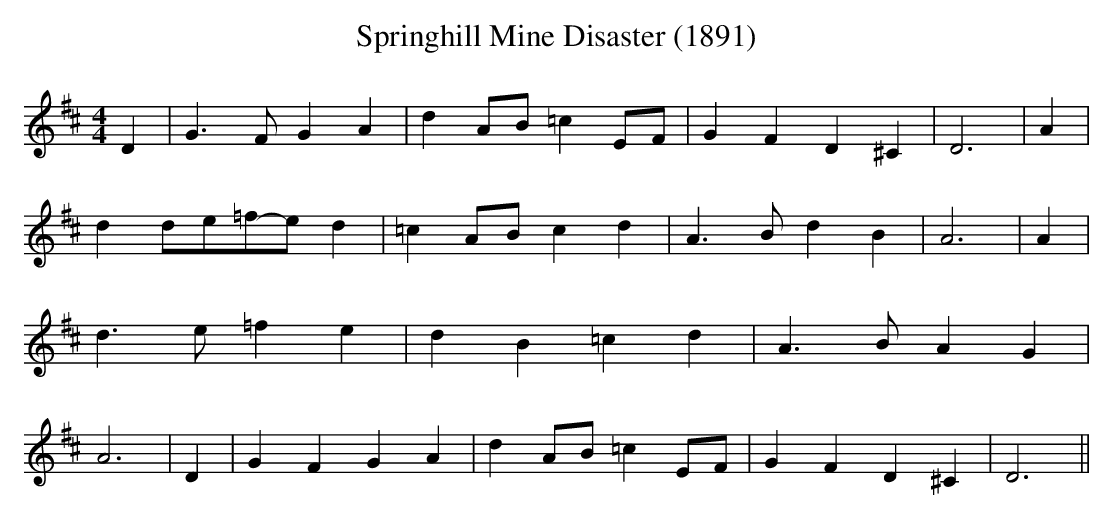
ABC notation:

X:1
T:Springhill Mine Disaster (1891)
M:4/4
L:1/4
K:D
 D| G3/2 F/2 G A| dA/2-B/2 =c E/2F/2| G F D ^C| D3| A| dd/2-e/2=f/2-e/2 d|\
 =cA/2-B/2 c d| A3/2 B/2 d B| A3| A| d3/2 e/2 =f e| d B =c d| A3/2 B/2 A G|\
 A3| D| G F G A| d-A/2-B/2 =c E/2F/2| G F D ^C| D3||
